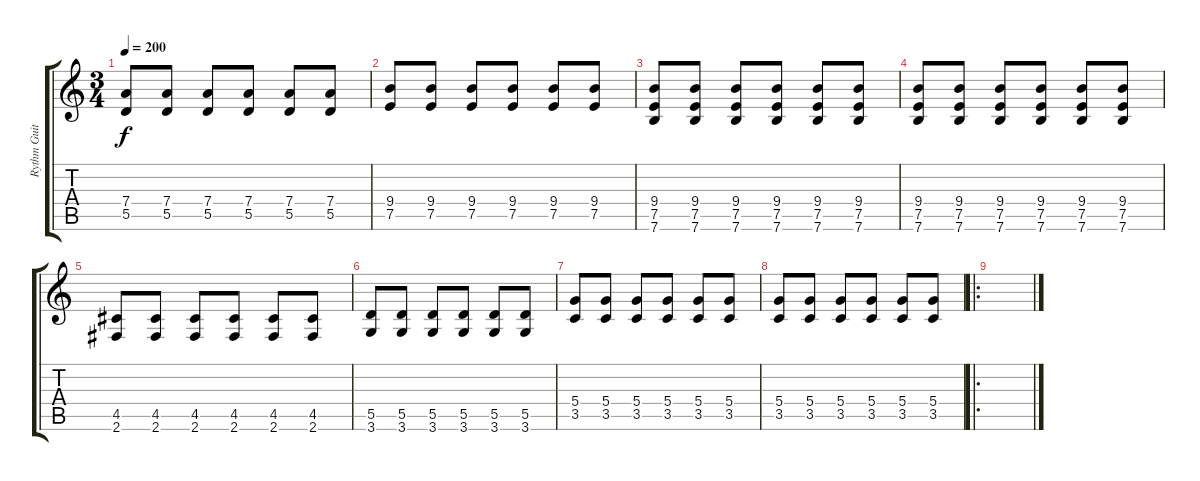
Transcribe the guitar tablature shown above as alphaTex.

\track ("Rythm Guitar" "Rythm Guit") {instrument distortionguitar}
\staff {score tabs}
\tuning (E4 B3 G3 D3 A2 E2) {hide}
\ts (3 4)
\tempo 200
\clef g2
\ks c
(7.4 5.5).8{dy f} (7.4 5.5).8 (7.4 5.5).8 (7.4 5.5).8 (7.4 5.5).8 (7.4 5.5).8 |
(9.4 7.5).8 (9.4 7.5).8 (9.4 7.5).8 (9.4 7.5).8 (9.4 7.5).8 (9.4 7.5).8 |
(9.4 7.5 7.6).8 (9.4 7.5 7.6).8 (9.4 7.5 7.6).8 (9.4 7.5 7.6).8 (9.4 7.5 7.6).8 (9.4 7.5 7.6).8 |
(9.4 7.5 7.6).8 (9.4 7.5 7.6).8 (9.4 7.5 7.6).8 (9.4 7.5 7.6).8 (9.4 7.5 7.6).8 (9.4 7.5 7.6).8 |
(4.5 2.6).8 (4.5 2.6).8 (4.5 2.6).8 (4.5 2.6).8 (4.5 2.6).8 (4.5 2.6).8 |
(5.5 3.6).8 (5.5 3.6).8 (5.5 3.6).8 (5.5 3.6).8 (5.5 3.6).8 (5.5 3.6).8 |
(5.4 3.5).8 (5.4 3.5).8 (5.4 3.5).8 (5.4 3.5).8 (5.4 3.5).8 (5.4 3.5).8 |
(5.4 3.5).8 (5.4 3.5).8 (5.4 3.5).8 (5.4 3.5).8 (5.4 3.5).8 (5.4 3.5).8 |
\ro
